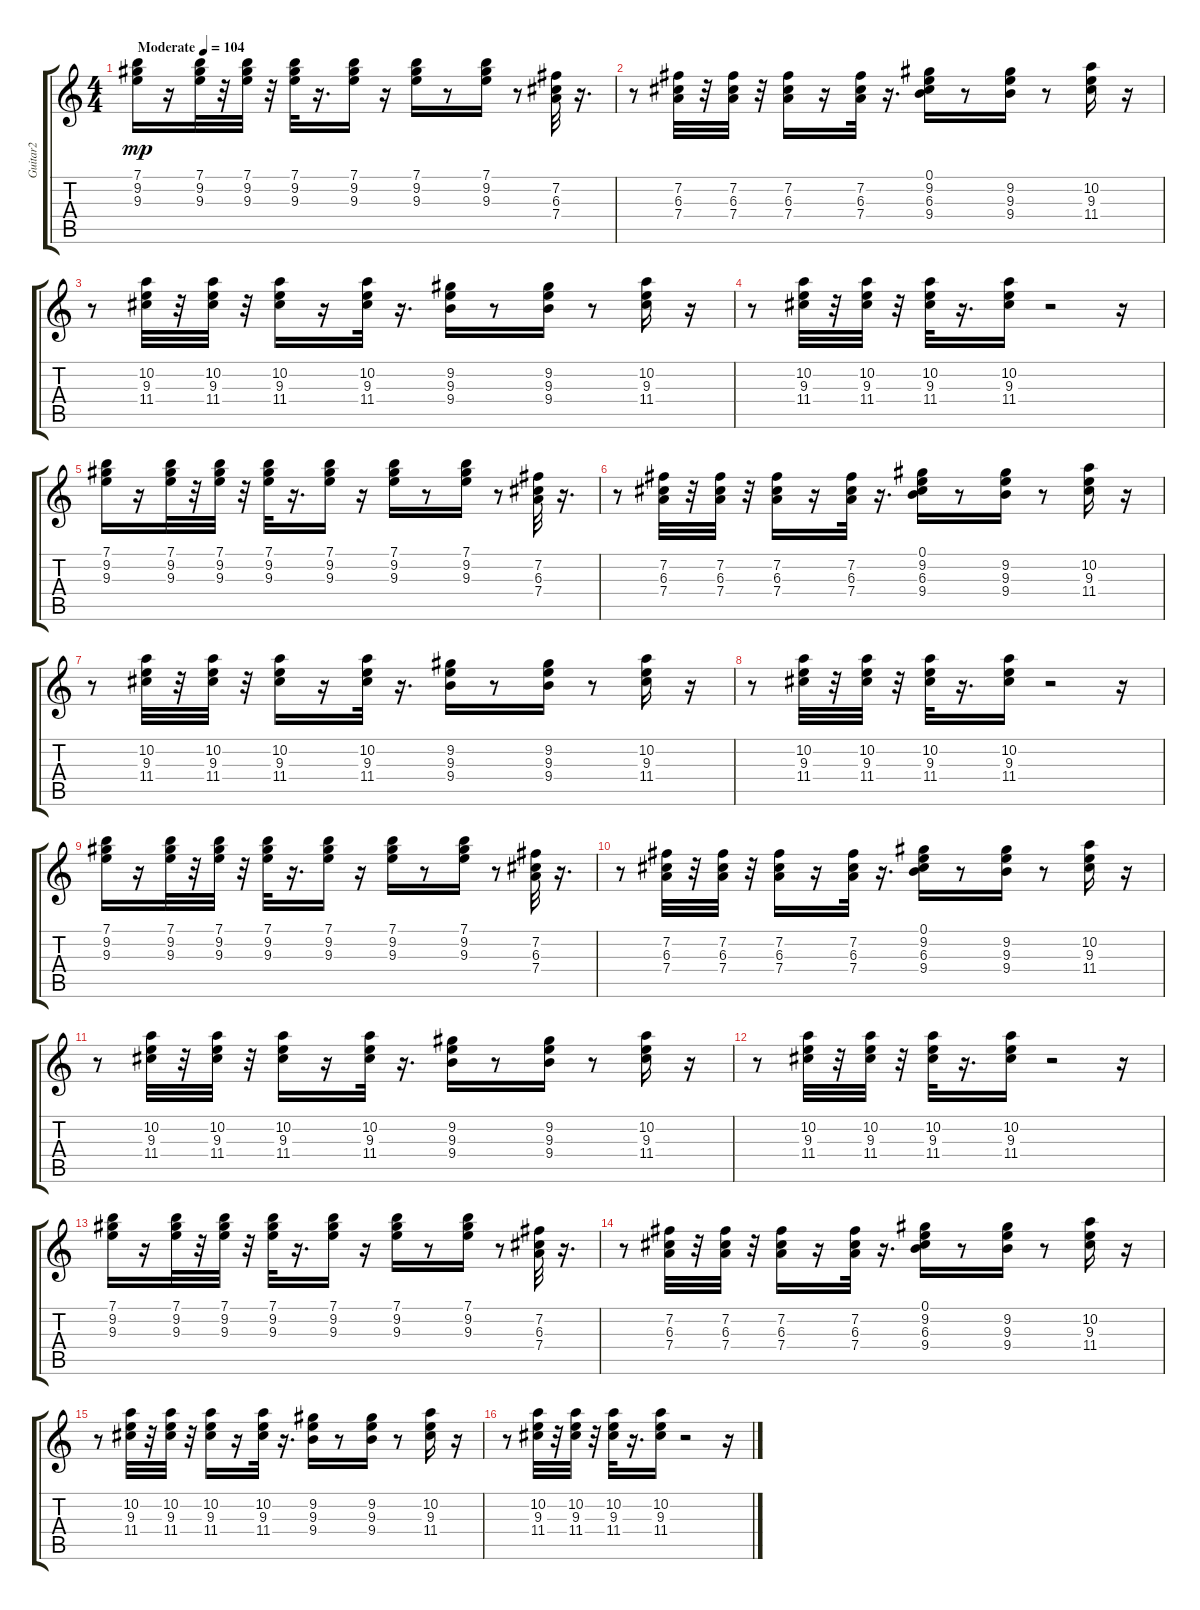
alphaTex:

\track ("Guitar2" "Guitar2") {instrument electricguitarclean}
\staff {score tabs}
\tuning (E4 B3 G3 D3 A2 E2) {hide}
\ts (4 4)
\tempo (104 "Moderate")
\clef g2
\ks c
(7.1 9.2 9.3).16{dy mp instrument electricguitarclean} r.16 (7.1 9.2 9.3).32 r.32 (7.1 9.2 9.3).32 r.32 (7.1 9.2 9.3).32 r.16{d} (7.1 9.2 9.3).16 r.16 (7.1 9.2 9.3).16 r.8 (7.1 9.2 9.3).16 r.8 (7.2 6.3 7.4).32 r.16{d} |
r.8 (7.2 6.3 7.4).32 r.32 (7.2 6.3 7.4).32 r.32 (7.2 6.3 7.4).16 r.16 (7.2 6.3 7.4).32 r.16{d} (0.1 9.2 6.3 9.4).16 r.8 (9.2 9.3 9.4).16 r.8 (10.2 9.3 11.4).16 r.16 |
r.8 (10.2 9.3 11.4).32 r.32 (10.2 9.3 11.4).32 r.32 (10.2 9.3 11.4).16 r.16 (10.2 9.3 11.4).32 r.16{d} (9.2 9.3 9.4).16 r.8 (9.2 9.3 9.4).16 r.8 (10.2 9.3 11.4).16 r.16 |
r.8 (10.2 9.3 11.4).32 r.32 (10.2 9.3 11.4).32 r.32 (10.2 9.3 11.4).32 r.16{d} (10.2 9.3 11.4).16 r.2 r.16 |
(7.1 9.2 9.3).16 r.16 (7.1 9.2 9.3).32 r.32 (7.1 9.2 9.3).32 r.32 (7.1 9.2 9.3).32 r.16{d} (7.1 9.2 9.3).16 r.16 (7.1 9.2 9.3).16 r.8 (7.1 9.2 9.3).16 r.8 (7.2 6.3 7.4).32 r.16{d} |
r.8 (7.2 6.3 7.4).32 r.32 (7.2 6.3 7.4).32 r.32 (7.2 6.3 7.4).16 r.16 (7.2 6.3 7.4).32 r.16{d} (0.1 9.2 6.3 9.4).16 r.8 (9.2 9.3 9.4).16 r.8 (10.2 9.3 11.4).16 r.16 |
r.8 (10.2 9.3 11.4).32 r.32 (10.2 9.3 11.4).32 r.32 (10.2 9.3 11.4).16 r.16 (10.2 9.3 11.4).32 r.16{d} (9.2 9.3 9.4).16 r.8 (9.2 9.3 9.4).16 r.8 (10.2 9.3 11.4).16 r.16 |
r.8 (10.2 9.3 11.4).32 r.32 (10.2 9.3 11.4).32 r.32 (10.2 9.3 11.4).32 r.16{d} (10.2 9.3 11.4).16 r.2 r.16 |
(7.1 9.2 9.3).16 r.16 (7.1 9.2 9.3).32 r.32 (7.1 9.2 9.3).32 r.32 (7.1 9.2 9.3).32 r.16{d} (7.1 9.2 9.3).16 r.16 (7.1 9.2 9.3).16 r.8 (7.1 9.2 9.3).16 r.8 (7.2 6.3 7.4).32 r.16{d} |
r.8 (7.2 6.3 7.4).32 r.32 (7.2 6.3 7.4).32 r.32 (7.2 6.3 7.4).16 r.16 (7.2 6.3 7.4).32 r.16{d} (0.1 9.2 6.3 9.4).16 r.8 (9.2 9.3 9.4).16 r.8 (10.2 9.3 11.4).16 r.16 |
r.8 (10.2 9.3 11.4).32 r.32 (10.2 9.3 11.4).32 r.32 (10.2 9.3 11.4).16 r.16 (10.2 9.3 11.4).32 r.16{d} (9.2 9.3 9.4).16 r.8 (9.2 9.3 9.4).16 r.8 (10.2 9.3 11.4).16 r.16 |
r.8 (10.2 9.3 11.4).32 r.32 (10.2 9.3 11.4).32 r.32 (10.2 9.3 11.4).32 r.16{d} (10.2 9.3 11.4).16 r.2 r.16 |
(7.1 9.2 9.3).16 r.16 (7.1 9.2 9.3).32 r.32 (7.1 9.2 9.3).32 r.32 (7.1 9.2 9.3).32 r.16{d} (7.1 9.2 9.3).16 r.16 (7.1 9.2 9.3).16 r.8 (7.1 9.2 9.3).16 r.8 (7.2 6.3 7.4).32 r.16{d} |
r.8 (7.2 6.3 7.4).32 r.32 (7.2 6.3 7.4).32 r.32 (7.2 6.3 7.4).16 r.16 (7.2 6.3 7.4).32 r.16{d} (0.1 9.2 6.3 9.4).16 r.8 (9.2 9.3 9.4).16 r.8 (10.2 9.3 11.4).16 r.16 |
r.8 (10.2 9.3 11.4).32 r.32 (10.2 9.3 11.4).32 r.32 (10.2 9.3 11.4).16 r.16 (10.2 9.3 11.4).32 r.16{d} (9.2 9.3 9.4).16 r.8 (9.2 9.3 9.4).16 r.8 (10.2 9.3 11.4).16 r.16 |
r.8 (10.2 9.3 11.4).32 r.32 (10.2 9.3 11.4).32 r.32 (10.2 9.3 11.4).32 r.16{d} (10.2 9.3 11.4).16 r.2 r.16
